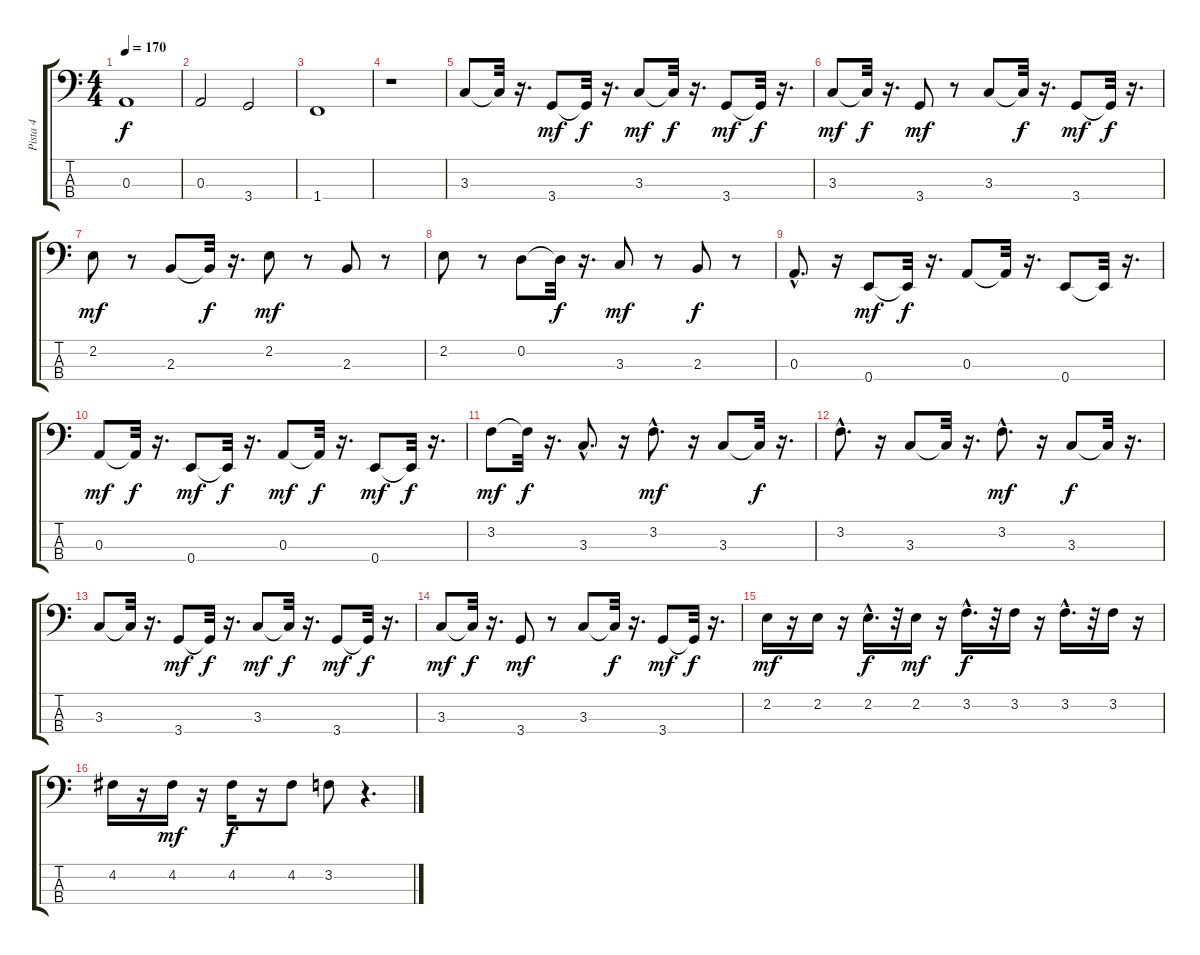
\track ("Pista 4" "Pista 4") {instrument electricbassfinger}
\staff {score tabs}
\tuning (G2 D2 A1 E1) {hide}
\ts (4 4)
\tempo 170
\clef f4
\ks c
0.3.1{dy f instrument electricbassfinger} |
0.3.2 3.4.2 |
1.4.1 |
r.1 |
3.3.8 3.3{t}.32 r.16{d} 3.4.8{dy mf} 3.4{t}.32{dy f} r.16{d} 3.3.8{dy mf} 3.3{t}.32{dy f} r.16{d} 3.4.8{dy mf} 3.4{t}.32{dy f} r.16{d} |
3.3.8{dy mf} 3.3{t}.32{dy f} r.16{d} 3.4.8{dy mf} r.8 3.3.8 3.3{t}.32{dy f} r.16{d} 3.4.8{dy mf} 3.4{t}.32{dy f} r.16{d} |
2.2.8{dy mf} r.8 2.3.8 2.3{t}.32{dy f} r.16{d} 2.2.8{dy mf} r.8 2.3.8 r.8 |
2.2.8 r.8 0.2.8 0.2{t}.32{dy f} r.16{d} 3.3.8{dy mf} r.8 2.3.8{dy f} r.8 |
0.3{hac}.8{d} r.16 0.4.8{dy mf} 0.4{t}.32{dy f} r.16{d} 0.3.8 0.3{t}.32 r.16{d} 0.4.8 0.4{t}.32 r.16{d} |
0.3.8{dy mf} 0.3{t}.32{dy f} r.16{d} 0.4.8{dy mf} 0.4{t}.32{dy f} r.16{d} 0.3.8{dy mf} 0.3{t}.32{dy f} r.16{d} 0.4.8{dy mf} 0.4{t}.32{dy f} r.16{d} |
3.2.8{dy mf} 3.2{t}.32{dy f} r.16{d} 3.3{hac}.8{d} r.16 3.2{hac}.8{d dy mf} r.16 3.3.8 3.3{t}.32{dy f} r.16{d} |
3.2{hac}.8{d} r.16 3.3.8 3.3{t}.32 r.16{d} 3.2{hac}.8{d dy mf} r.16 3.3.8{dy f} 3.3{t}.32 r.16{d} |
3.3.8 3.3{t}.32 r.16{d} 3.4.8{dy mf} 3.4{t}.32{dy f} r.16{d} 3.3.8{dy mf} 3.3{t}.32{dy f} r.16{d} 3.4.8{dy mf} 3.4{t}.32{dy f} r.16{d} |
3.3.8{dy mf} 3.3{t}.32{dy f} r.16{d} 3.4.8{dy mf} r.8 3.3.8 3.3{t}.32{dy f} r.16{d} 3.4.8{dy mf} 3.4{t}.32{dy f} r.16{d} |
2.2.16{dy mf} r.16 2.2.16 r.16 2.2{hac}.16{d dy f} r.32 2.2.16{dy mf} r.16 3.2{hac}.16{d dy f} r.32 3.2.16 r.16 3.2{hac}.16{d} r.32 3.2.16 r.16 |
4.2.16 r.16 4.2.16{dy mf} r.16 4.2.16{dy f} r.16 4.2.8 3.2.8 r.4{d}
